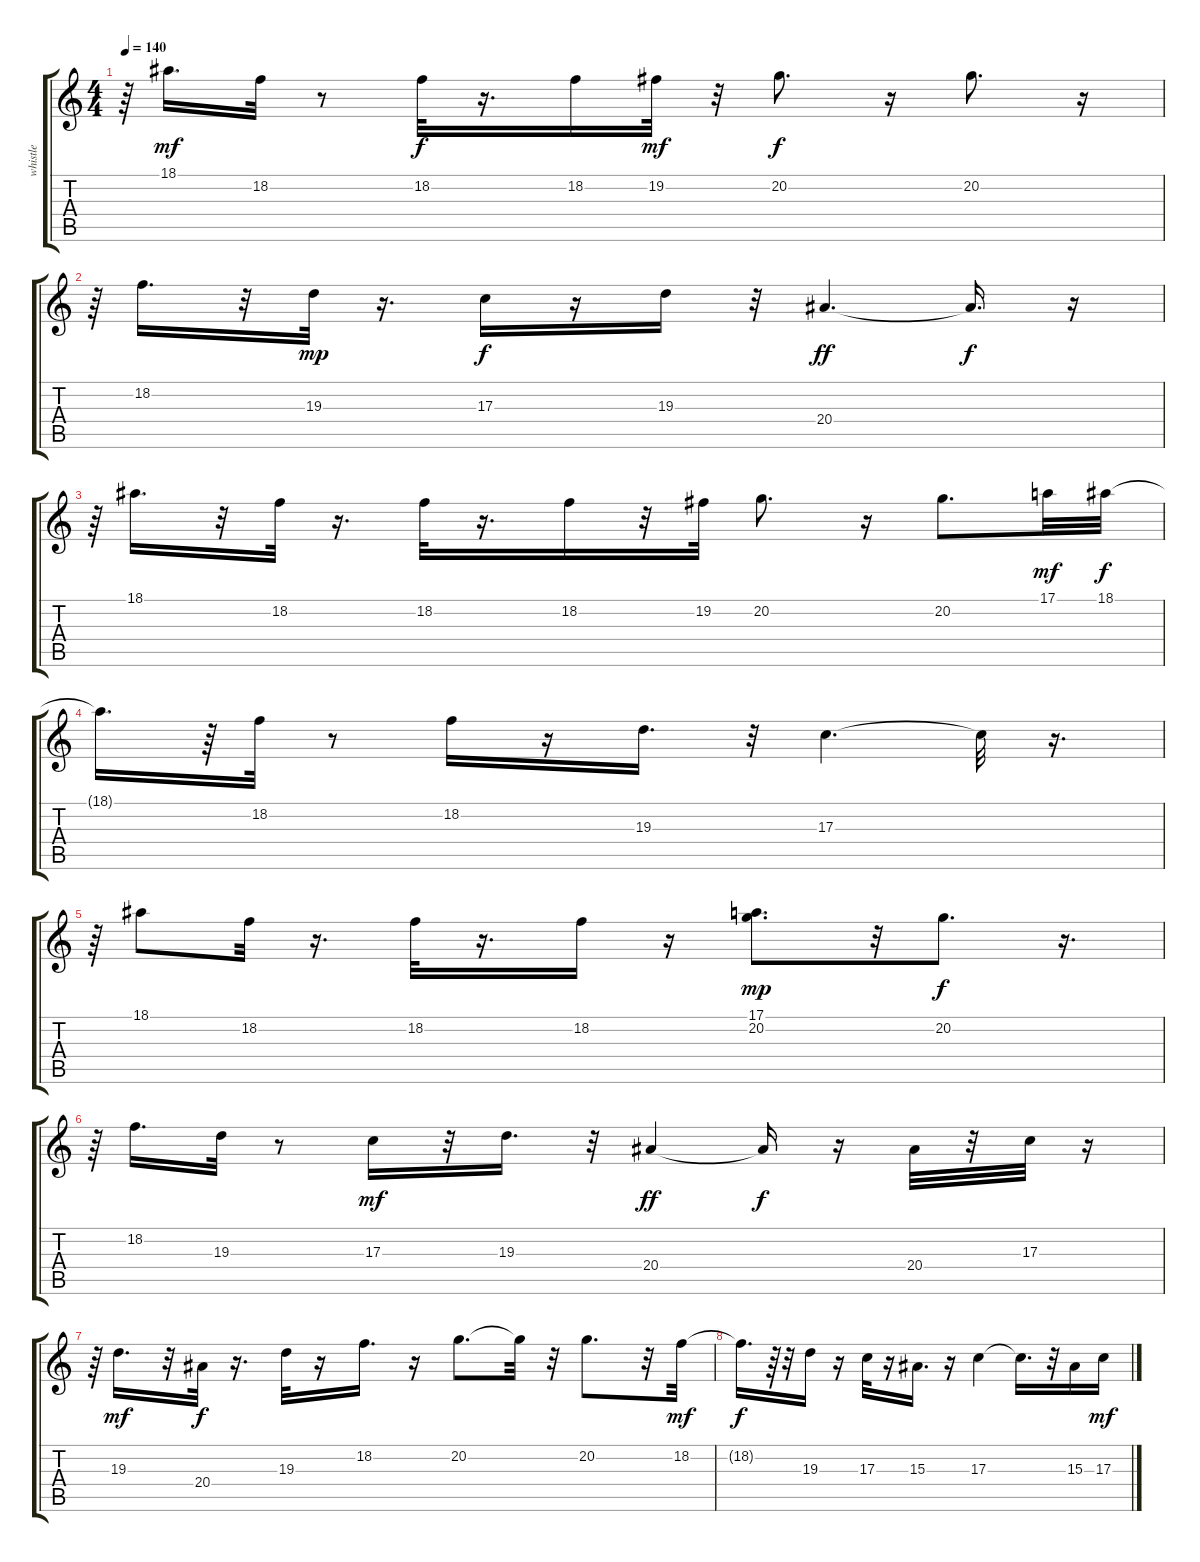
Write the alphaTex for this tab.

\track ("whistle" "whistle") {instrument whistle}
\staff {score tabs}
\tuning (E4 B3 G3 D3 A2 E2) {hide}
\ts (4 4)
\tempo 140
\clef g2
\ks c
r.64{dy f} 18.1.16{d dy mf} 18.2.32 r.8 18.2.32{dy f} r.16{d} 18.2.16 19.2.32{dy mf} r.32 20.2.8{d dy f} r.16 20.2.8{d} r.16 |
r.64 18.2.16{d} r.32 19.3.32{dy mp} r.16{d} 17.3.16{dy f} r.16 19.3.16 r.32 20.4.4{d dy ff} 20.4{t}.16{d dy f} r.16 |
r.64 18.1.16{d} r.32 18.2.32 r.16{d} 18.2.32 r.16{d} 18.2.16 r.32 19.2.32 20.2.8{d} r.16 20.2.8{d} 17.1.32{dy mf} 18.1.32{dy f} |
18.1{t}.16{d} r.64 18.2.32 r.8 18.2.16 r.16 19.3.16{d} r.32 17.3.4{d} 17.3{t}.32 r.16{d} |
r.64 18.1.8 18.2.32 r.16{d} 18.2.32 r.16{d} 18.2.16 r.16 (17.1 20.2).8{d dy mp} r.32 20.2.8{d dy f} r.16{d} |
r.64 18.2.16{d} 19.3.32 r.8 17.3.16{dy mf} r.32 19.3.16{d} r.32 20.4.4{dy ff} 20.4{t}.16{dy f} r.16 20.4.32 r.32 17.3.32 r.16 |
r.64 19.3.16{d dy mf} r.32 20.4.32{dy f} r.16{d} 19.3.32 r.16 18.2.16{d} r.16 20.2.8{d} 20.2{t}.32 r.32 20.2.8{d} r.32 18.2.32{dy mf} |
18.2{t}.16{d dy f} r.64 r.32 19.3.16 r.16 17.3.32 r.16 15.3.16{d} r.16 17.3.4 17.3{t}.16{d} r.32 15.3.16 17.3.16{dy mf}
